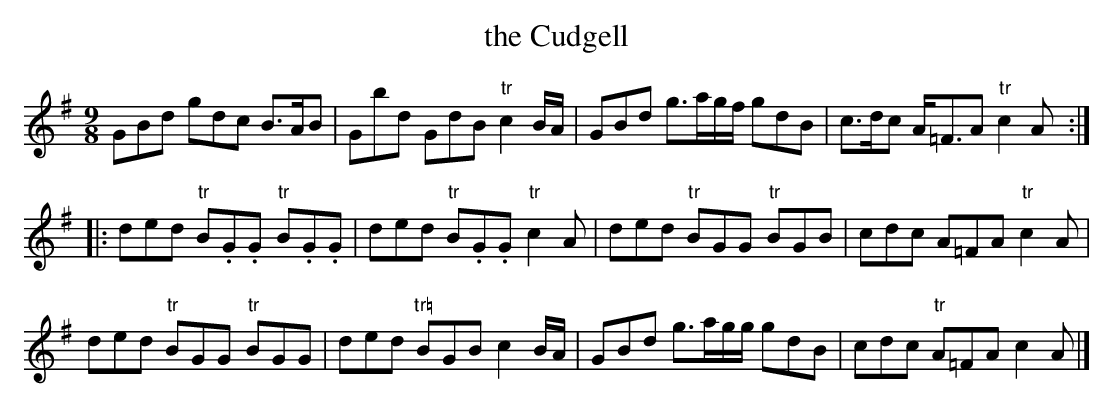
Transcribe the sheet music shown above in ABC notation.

X:1
T:the Cudgell
M:9/8
K:G
GBd gdc B>AB| Gbd GdB "tr"c2B/A/| \
GBd g>ag/f/ gdB| c>dc A<=FA "tr"c2A :|
|:ded "tr"B.G.G "tr"B.G.G| ded "tr"B.G.G "tr"c2A|\
ded "tr"BGG "tr"BGB| cdc A=FA "tr"c2A|
ded "tr"BGG "tr"BGG| ded "tr="BGB c2B/A/| \
GBd g>ag/g/ gdB| cdc "tr"A=FA c2A|]
